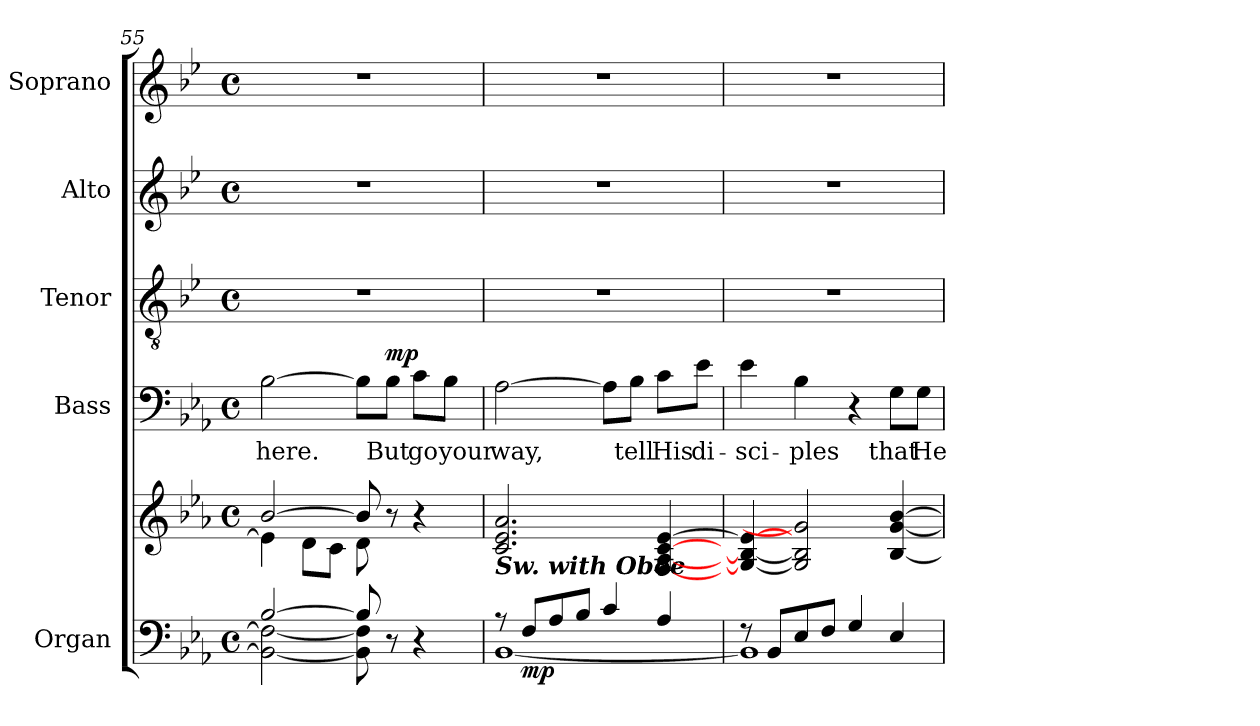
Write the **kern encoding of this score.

**kern	**kern	**dynam	**kern	**text	**dynam	**kern	**kern	**kern
*part5	*part5	*part5	*part4	*part4	*part4	*part3	*part2	*part1
*staff6	*staff5	*staff5/6	*staff4	*staff4	*staff4	*staff3	*staff2	*staff1
*I"Organ	*	*	*I"Bass	*	*	*I"Tenor	*I"Alto	*I"Soprano
*	*	*	*I'B	*	*	*I'T	*I'A	*I'S
*clefF4	*clefG2	*	*clefF4	*	*	*clefGv2	*clefG2	*clefG2
*k[b-e-a-]	*k[b-e-a-]	*	*k[b-e-a-]	*	*	*k[b-e-]	*k[b-e-]	*k[b-e-]
*E-:	*E-:	*	*E-:	*	*	*B-:	*B-:	*B-:
*M4/4	*M4/4	*	*M4/4	*	*	*M4/4	*M4/4	*M4/4
*met(c)	*met(c)	*	*met(c)	*	*	*met(c)	*met(c)	*met(c)
=55	=55	=55	=55	=55	=55	=55	=55	=55
*^	*^	*	*	*	*	*	*	*
!	!	!	!	!	!	!LO:LY:b	!	!	!	!
[2B-/	2BB-\_ 2F\_	[2b-/	4e-\]	.	[2B-	here.	.	1r	1r	1r
.	.	.	8d\L	.	.	.	.	.	.	.
.	.	.	8c\J	.	.	.	.	.	.	.
8B-/]	8BB-\] 8F\]	8b-/]	8d\	.	8B-\L]	.	.	.	.	.
!	!	!	!	!	!	!LO:LY:b	!LO:DY:b	!	!	!
8r	8ryy	8r	8ryy	.	8B-\J	But	mp	.	.	.
!	!	!	!	!	!	!LO:LY:b	!	!	!	!
4r	4ryy	4r	4ryy	.	8c\L	go	.	.	.	.
!	!	!	!	!	!	!LO:LY:b	!	!	!	!
.	.	.	.	.	8B-\J	your	.	.	.	.
*	*	*v	*v	*	*	*	*	*	*	*
=56	=56	=56	=56	=56	=56	=56	=56	=56	=56
!	!	!LO:TX:b:Bi:t=Sw. with Oboe	!	!	!	!	!	!	!
!	!	!	!LO:DY:b=2	!	!LO:LY:b	!	!	!	!
!	!	!	!LO:DY:n=1:b	!	!	!	!	!	!
8r	[1BB-\	2.c/ 2.e-/ 2.a-/	mp mp	[2A-	way,	.	1r	1r	1r
!	!	!	!LO:DY:n=2:b=2	!	!	!	!	!	!
8F/L	.	.	mp	.	.	.	.	.	.
8A-/	.	.	.	.	.	.	.	.	.
8B-/J	.	.	.	.	.	.	.	.	.
4c/	.	.	.	8A-\L]	.	.	.	.	.
!	!	!	!	!	!LO:LY:b	!	!	!	!
.	.	.	.	8B-\J	tell	.	.	.	.
!	!	!	!	!	!LO:LY:b	!	!	!	!
4A-/	.	[4F/ [4A-/ [4c/ [4e-/	.	8c\L	His	.	.	.	.
!	!	!	!	!	!LO:LY:b	!	!	!	!
.	.	.	.	8e-\J	di-	.	.	.	.
=57	=57	=57	=57	=57	=57	=57	=57	=57	=57
!	!	!	!	!	!LO:LY:b	!	!	!	!
8r	1BB-\]	4G/_ 4B-/_ 4e-/_	.	4e-	-sci-	.	1r	1r	1r
8BB-/L	.	.	.	.	.	.	.	.	.
!	!	!	!	!	!LO:LY:b	!	!	!	!
8E-/	.	2G/] 2B-/] 2g/]	.	4B-	-ples	.	.	.	.
8F/J	.	.	.	.	.	.	.	.	.
4G/	.	.	.	4r	.	.	.	.	.
!	!	!	!	!	!LO:LY:b	!	!	!	!
4E-/	.	[4B-/ [4g/ [4b-/	.	8G\L	that	.	.	.	.
!	!	!	!	!	!LO:LY:b	!	!	!	!
.	.	.	.	8G\J	He	.	.	.	.
*v	*v	*	*	*	*	*	*	*	*
=	=	=	=	=	=	=	=	=
*-	*-	*-	*-	*-	*-	*-	*-	*-
